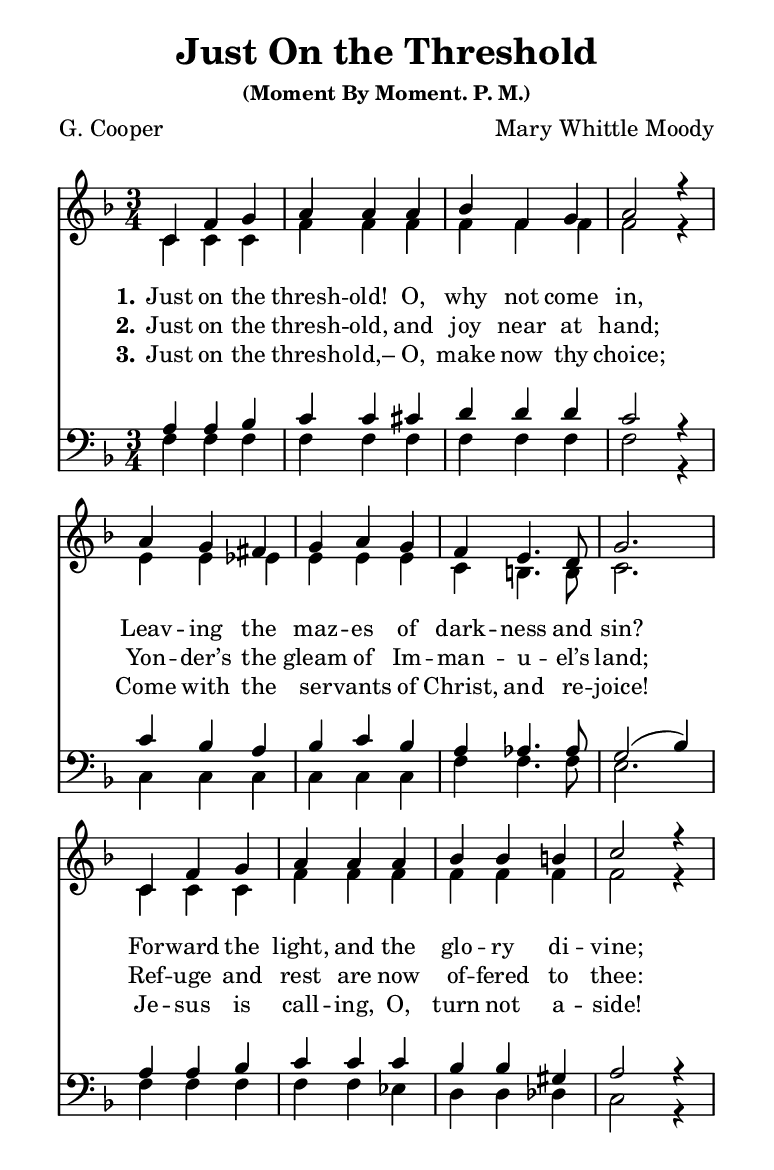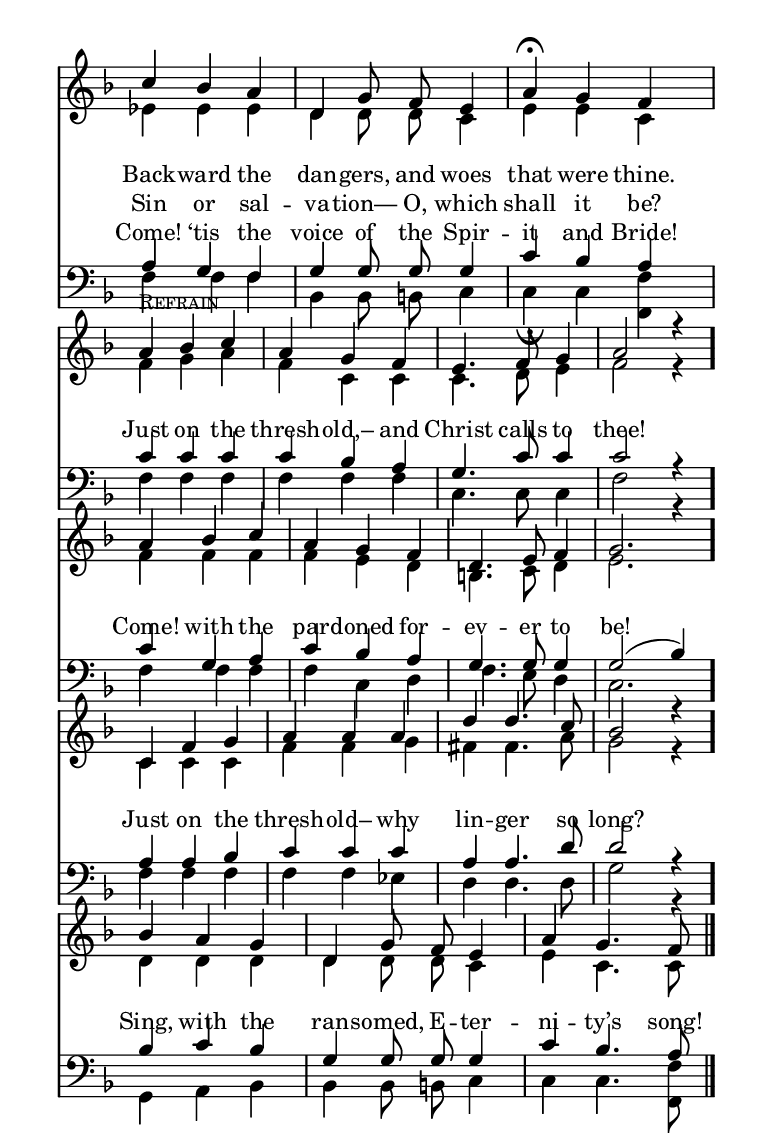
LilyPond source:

\include "common/global.ily"
\paper {
  \include "common/paper.ily"
  %ragged-bottom = ##t
  ragged-last-bottom = ##t
  %systems-per-page = 5
  page-count = 2
}

\header{
  title = "Just On the Threshold"
  subsubtitle = "(Moment By Moment. P. M.)"
  %meter = "P.M."
  poet = "G. Cooper"
  composer = "Mary Whittle Moody"
  %copyright = ""
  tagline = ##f
}

% for fermata in MIDI
ta = { \tempo 4=120 }
tb = { \tempo 4=60 }

patternAA = { c4 c4 c4 | c4 c4 c4 | c4 c4 c4 | c2 c4 }
patternBA = { c4 c4 c4 | c4 c4 c4 | c4 c4. c8 | c2. }
patternBB = { c4 c4 c4 | c4 c4 c4 | c4 c4. c8 | c2( c4) }
patternCA = { c4 c4 c4 | c4 c8 c8 c4 | c4 \tb c4 \ta c4 | c2. }
patternDA = { c4 c4 c4 | c4 c4 c4 | c4. c8 c4 | c2 c4 }
patternEA = { c4 c4 c4 | c4 c4 c4 | c4. c8 c4 | c2. }
patternEB = { c4 c4 c4 | c4 c4 c4 | c4. c8 c4 | c2( c4) }
patternFA = { c4 c4 c4 | c4 c4 c4 | c4 c4. c8 | c2 c4 }
patternGA = { c4 c4 c4 | c4 c8 c8 c4 | c4 c4. c8 | c2. }

global = {
  \include "common/overrides.ily"
  \override Staff.TimeSignature.style = #'()
  \time 3/4
  \override Score.MetronomeMark.transparent = ##t % hide all fermata changes too
  \ta
  \key f \major
  \autoBeamOff
}

notesSoprano = {
\global
\relative c' {

  \changePitch \patternAA { c f g | a a a | bes f g | a r }
  \changePitch \patternBA { a g fis | g a g | f e d | g }
  \changePitch \patternAA { c, f g | a a a | bes bes b | c r }
  \changePitch \patternCA { c bes a | d, g f | e a \fermata g | f }

  << s^\markup { \small \caps "Refrain" }
  \changePitch \patternDA { a bes c | a g f | e f g | a r } >>
  \changePitch \patternEA { a bes c | a g f | d e f | g }
  \changePitch \patternFA { c, f g | a a a | d d c | bes r }
  \changePitch \patternGA { bes a g | d g f | e a g | f }

  \bar "|."

}
}

notesAlto = {
\global
\relative e' {

  \changePitch \patternAA { c c c | f f f | f f f | f r }
  \changePitch \patternBA { e e ees | e e e | c b! b | c }
  \changePitch \patternAA { c c c | f f f | f f f | f r }
  \changePitch \patternCA { ees ees ees | d d d | c e e | c }

  \changePitch \patternDA { f g a | f c c | c d e | f r }
  \changePitch \patternEA { f f f | f e d | b! c d | e }
  \changePitch \patternFA { c c c | f f g | fis fis a | g r }
  \changePitch \patternGA { d d d | d d d | c e c | c }

}
}

notesTenor = {
\global
\relative a {

  \changePitch \patternAA { a a bes | c c cis | d d d | c r }
  \changePitch \patternBB { c bes a | bes c bes | a aes aes | g( bes) }
  \changePitch \patternAA { a a bes | c c c | bes bes gis | a r }
  \changePitch \patternCA { a g f | g g g | g c bes | a }

  \changePitch \patternDA { c c c | c bes a | g c c | c r }
  \changePitch \patternEB { c g a | c bes a | g g g | g( bes) }
  \changePitch \patternFA { a a bes | c c c | a a d | d r }
  \changePitch \patternGA { bes c bes | g g g | g c bes | a }

}
}

notesBass = {
\global
\relative f {

  \changePitch \patternAA { f f f | f f f | f f f | f r }
  \changePitch \patternBA { c c c | c c c | f f f | e }
  \changePitch \patternAA { f f f | f f ees | d d des | c r }
  \changePitch \patternCA { f f f | bes, bes b! | c c \fermata c | <f f,> }

  \changePitch \patternDA { f f f | f f f | c c c | f r }
  \changePitch \patternEA { f f f | f c d | f e d | c }
  \changePitch \patternFA { f f f | f f ees | d d d | g r }
  \changePitch \patternGA { g, a bes | bes bes b! | c c c | <f f,> }

}
}

% This hymn does not have \bar "." at the end of each line as typeset in the
% original

Refrain = \lyricmode {

Just on the thresh -- old,– and Christ calls to thee! \bar "."
Come! with the par -- doned for -- ev -- er to be! \bar "."
Just on the thresh -- old– why lin -- ger so long? \bar "."
Sing, with the ran -- somed, E -- ter -- ni -- ty’s song! \bar "."

}

wordsA = \lyricmode {
\set stanza = "1."

Just on the thresh -- old! O, why not come in,
Leav -- ing the maz -- es of dark -- ness and sin?
For -- ward the light, and the glo -- ry di -- vine;
Back -- ward the dan -- gers, and woes that were thine.

}

wordsB = \lyricmode {
\set stanza = "2."

Just on the thresh -- old, and joy near at hand;
Yon -- der’s the gleam of Im -- man -- u -- el’s land;
Ref -- uge and rest are now of -- fered to thee:
Sin or sal -- va -- tion— O, which shall it be?

\Refrain

}

wordsC = \lyricmode {
\set stanza = "3."

Just on the thresh -- old,– O, make now thy choice;
Come with the ser -- vants of Christ, and re -- joice!
Je -- sus is call -- ing, O, turn not a -- side!
Come! ‘tis the voice of the Spir -- it and Bride!

}

\score {
  \context ChoirStaff <<
    \context Staff = upper <<
      \set ChoirStaff.systemStartDelimiter = #'SystemStartBar
      \context Voice  = sopranos { \voiceOne << \notesSoprano >> }
      \context Voice  = altos { \voiceTwo << \notesAlto >> }
      \context Lyrics = one   \lyricsto sopranos \wordsA
      \context Lyrics = two   \lyricsto sopranos \wordsB
      \context Lyrics = three \lyricsto sopranos \wordsC
    >>
    \context Staff = men <<
      \clef bass
      \context Voice  = tenors { \voiceOne << \notesTenor >> }
      \context Voice  = basses { \voiceTwo << \notesBass >> }
    >>
  >>
  \layout {
    \include "common/layout.ily"
  }
  \midi{
    \include "common/midi.ily"
  }
}

%\markup { \fill-line { \column {
%  \line{ \bold 5 \column { \wordsE } } \combine \null \vspace #0.4
%  \line{ \bold 6 \column { \wordsF } } \combine \null \vspace #0.4
%  \line{ \bold 7 \column { \wordsG } } \combine \null \vspace #0.4
%  \line{ \bold 8 \column { \wordsH } } \combine \null \vspace #0.4
%} } }

\version "2.18.0"  % necessary for upgrading to future LilyPond versions.

% vi:set et ts=2 sw=2 ai nocindent syntax=lilypond
